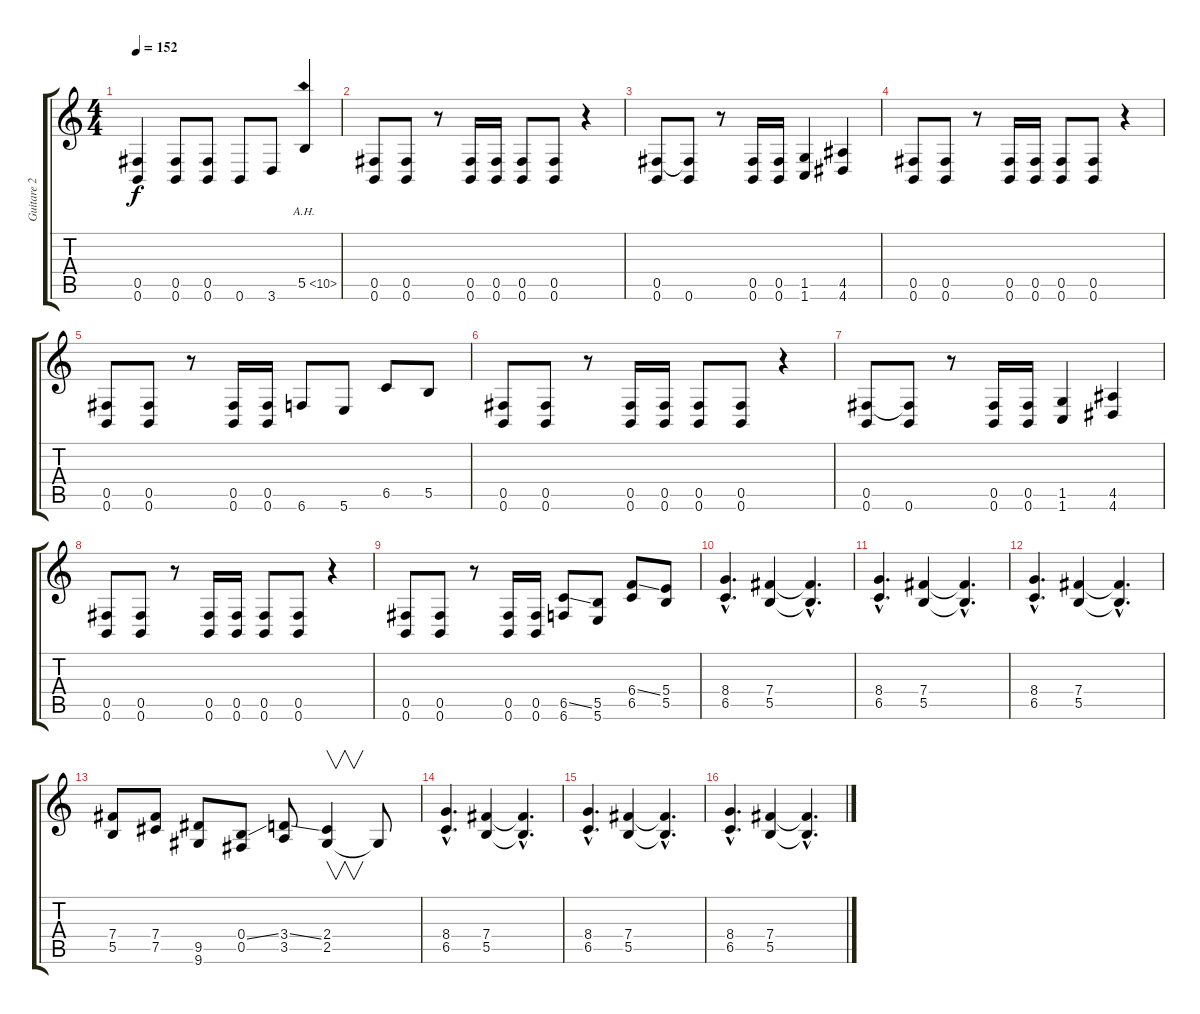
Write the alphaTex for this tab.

\track ("Guitare 2" "Guitare 2") {instrument distortionguitar}
\staff {score tabs}
\tuning (Db4 Ab3 E3 B2 Gb2 B1) {hide}
\ts (4 4)
\tempo 152
\clef g2
\ks c
(0.5 0.6).4{dy f} (0.5 0.6).8 (0.5 0.6).8 0.6.8 3.6.8 5.5{ah 5}.4 |
(0.5 0.6).8 (0.5 0.6).8 r.8 (0.5 0.6).16 (0.5 0.6).16 (0.5 0.6).8 (0.5 0.6).8 r.4 |
(0.5 0.6).8 (0.5{t} 0.6).8 r.8 (0.5 0.6).16 (0.5 0.6).16 (1.5 1.6).4 (4.5 4.6).4 |
(0.5 0.6).8 (0.5 0.6).8 r.8 (0.5 0.6).16 (0.5 0.6).16 (0.5 0.6).8 (0.5 0.6).8 r.4 |
(0.5 0.6).8 (0.5 0.6).8 r.8 (0.5 0.6).16 (0.5 0.6).16 6.6.8 5.6.8 6.5.8 5.5.8 |
(0.5 0.6).8 (0.5 0.6).8 r.8 (0.5 0.6).16 (0.5 0.6).16 (0.5 0.6).8 (0.5 0.6).8 r.4 |
(0.5 0.6).8 (0.5{t} 0.6).8 r.8 (0.5 0.6).16 (0.5 0.6).16 (1.5 1.6).4 (4.5 4.6).4 |
(0.5 0.6).8 (0.5 0.6).8 r.8 (0.5 0.6).16 (0.5 0.6).16 (0.5 0.6).8 (0.5 0.6).8 r.4 |
(0.5 0.6).8 (0.5 0.6).8 r.8 (0.5 0.6).16 (0.5 0.6).16 (6.5{ss} 6.6).8 (5.5 5.6).8 (6.4{ss} 6.5).8 (5.4 5.5).8 |
(8.4{hac} 6.5{hac}).4{d} (7.4 5.5).4 (7.4{hac t} 5.5{hac t}).4{d} |
(8.4{hac} 6.5{hac}).4{d} (7.4 5.5).4 (7.4{hac t} 5.5{hac t}).4{d} |
(8.4{hac} 6.5{hac}).4{d} (7.4 5.5).4 (7.4{hac t} 5.5{hac t}).4{d} |
(7.4 5.5).8 (7.4 7.5).8 (9.5 9.6).8 (0.4{ss} 0.5).8 (3.4{ss} 3.5).8 (2.4 2.5).4{v} 2.5{t}.8 |
(8.4{hac} 6.5{hac}).4{d} (7.4 5.5).4 (7.4{hac t} 5.5{hac t}).4{d} |
(8.4{hac} 6.5{hac}).4{d} (7.4 5.5).4 (7.4{hac t} 5.5{hac t}).4{d} |
(8.4{hac} 6.5{hac}).4{d} (7.4 5.5).4 (7.4{hac t} 5.5{hac t}).4{d}
